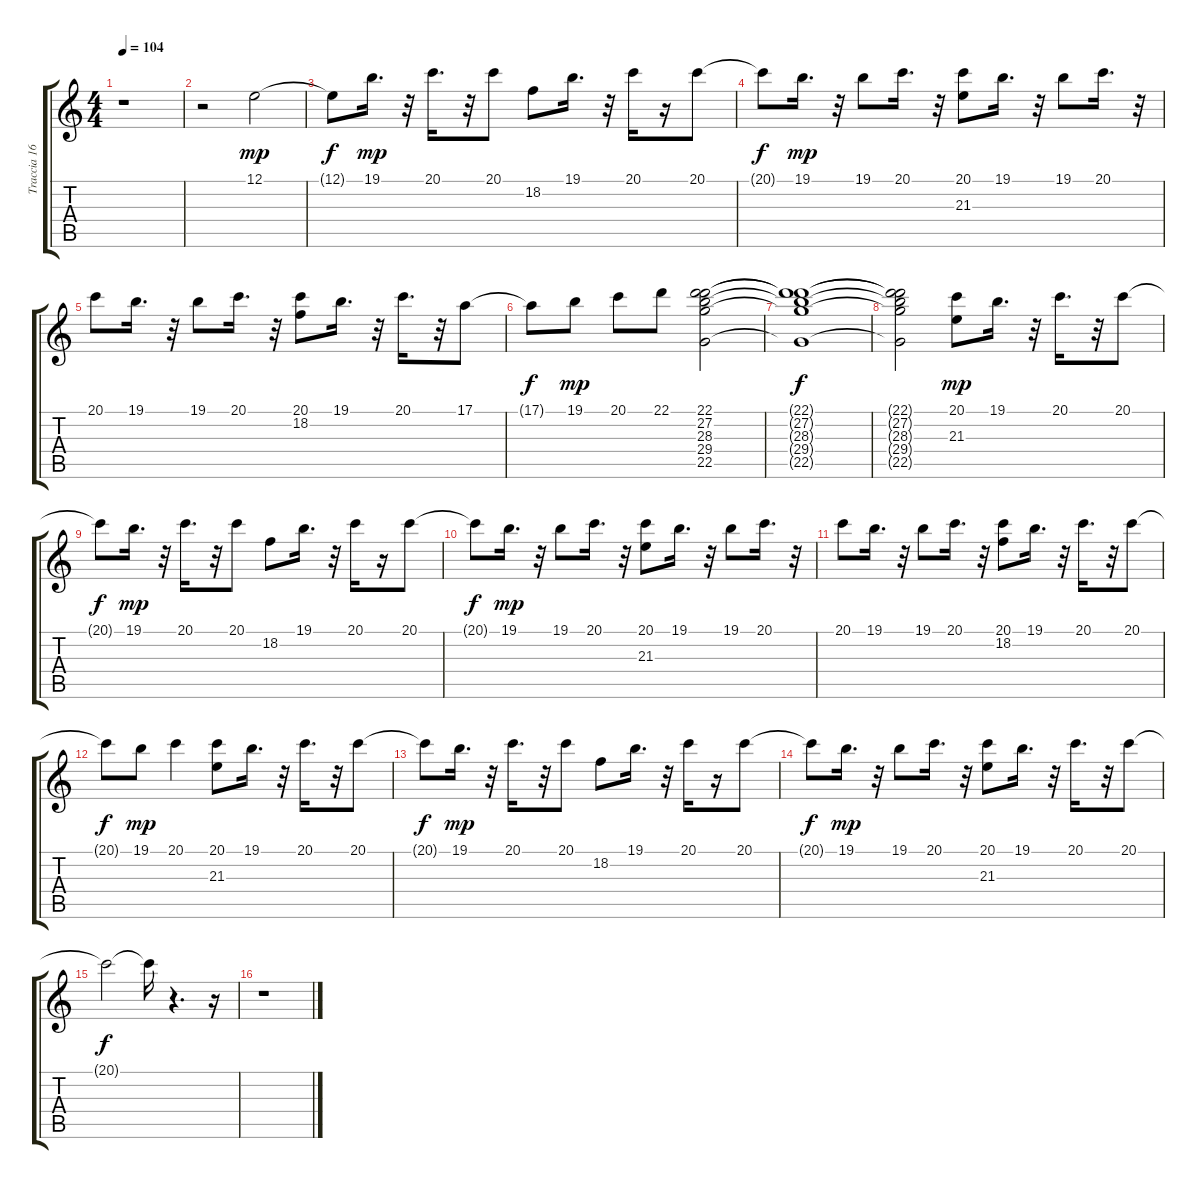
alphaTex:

\track ("Traccia 16" "Traccia 16") {instrument rockorgan}
\staff {score tabs}
\tuning (E4 B3 G3 D3 A2 E2) {hide}
\ts (4 4)
\tempo 104
\clef g2
\ks c
r.1{dy mp} |
r.2 12.1.2 |
12.1{t}.8{dy f} 19.1.16{d dy mp} r.32 20.1.16{d} r.32 20.1.8 18.2.8 19.1.16{d} r.32 20.1.16 r.16 20.1.8 |
20.1{t}.8{dy f} 19.1.16{d dy mp} r.32 19.1.8 20.1.16{d} r.32 (20.1 21.3).8 19.1.16{d} r.32 19.1.8 20.1.16{d} r.32 |
20.1.8 19.1.16{d} r.32 19.1.8 20.1.16{d} r.32 (20.1 18.2).8 19.1.16{d} r.32 20.1.16{d} r.32 17.1.8 |
17.1{t}.8{dy f} 19.1.8{dy mp} 20.1.8 22.1.8 (22.1 27.2 28.3 29.4 22.5).2 |
(22.1{t} 27.2{t} 28.3{t} 29.4{t} 22.5{t}).1{dy f} |
(22.1{t} 27.2{t} 28.3{t} 29.4{t} 22.5{t}).2 (20.1 21.3).8{dy mp} 19.1.16{d} r.32 20.1.16{d} r.32 20.1.8 |
20.1{t}.8{dy f} 19.1.16{d dy mp} r.32 20.1.16{d} r.32 20.1.8 18.2.8 19.1.16{d} r.32 20.1.16 r.16 20.1.8 |
20.1{t}.8{dy f} 19.1.16{d dy mp} r.32 19.1.8 20.1.16{d} r.32 (20.1 21.3).8 19.1.16{d} r.32 19.1.8 20.1.16{d} r.32 |
20.1.8 19.1.16{d} r.32 19.1.8 20.1.16{d} r.32 (20.1 18.2).8 19.1.16{d} r.32 20.1.16{d} r.32 20.1.8 |
20.1{t}.8{dy f} 19.1.8{dy mp} 20.1.4 (20.1 21.3).8 19.1.16{d} r.32 20.1.16{d} r.32 20.1.8 |
20.1{t}.8{dy f} 19.1.16{d dy mp} r.32 20.1.16{d} r.32 20.1.8 18.2.8 19.1.16{d} r.32 20.1.16 r.16 20.1.8 |
20.1{t}.8{dy f} 19.1.16{d dy mp} r.32 19.1.8 20.1.16{d} r.32 (20.1 21.3).8 19.1.16{d} r.32 20.1.16{d} r.32 20.1.8 |
20.1{t}.2{dy f} 20.1{t}.16 r.4{d} r.16 |
r.1
